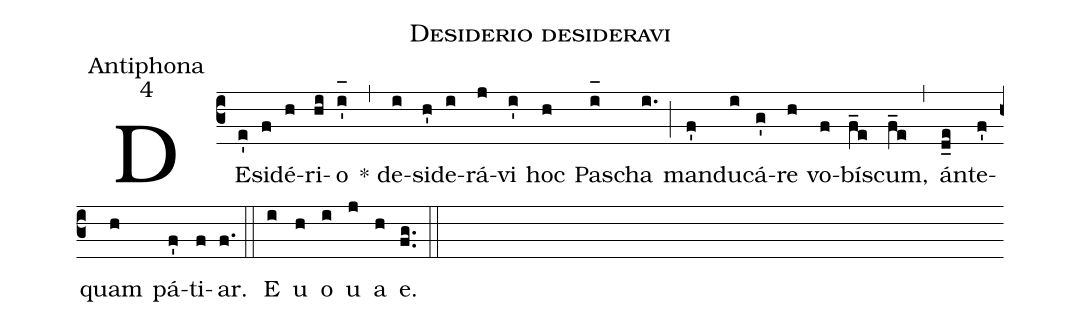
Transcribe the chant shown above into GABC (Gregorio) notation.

name:Desiderio desideravi;
office-part:Antiphona;
mode:4;
%%
(c3) DE(e')si(f)dé(h)ri(hi)o(i'_[oh:h]) (,) * de(i)si(h')de(i)rá(j)vi(i') hoc(h) Pa(i_[oh:h])scha(i.) (;) man(f')du(i)cá(g')re(h) vo(f)bís(f_e)cum,(f_e) (,) án(d_e)te(f')quam(h) pá(f')ti(f)ar.(f.) (::) <eu>E(i) u(h) o(i) u(j) a(h) e.</eu>(fg..) (::)
